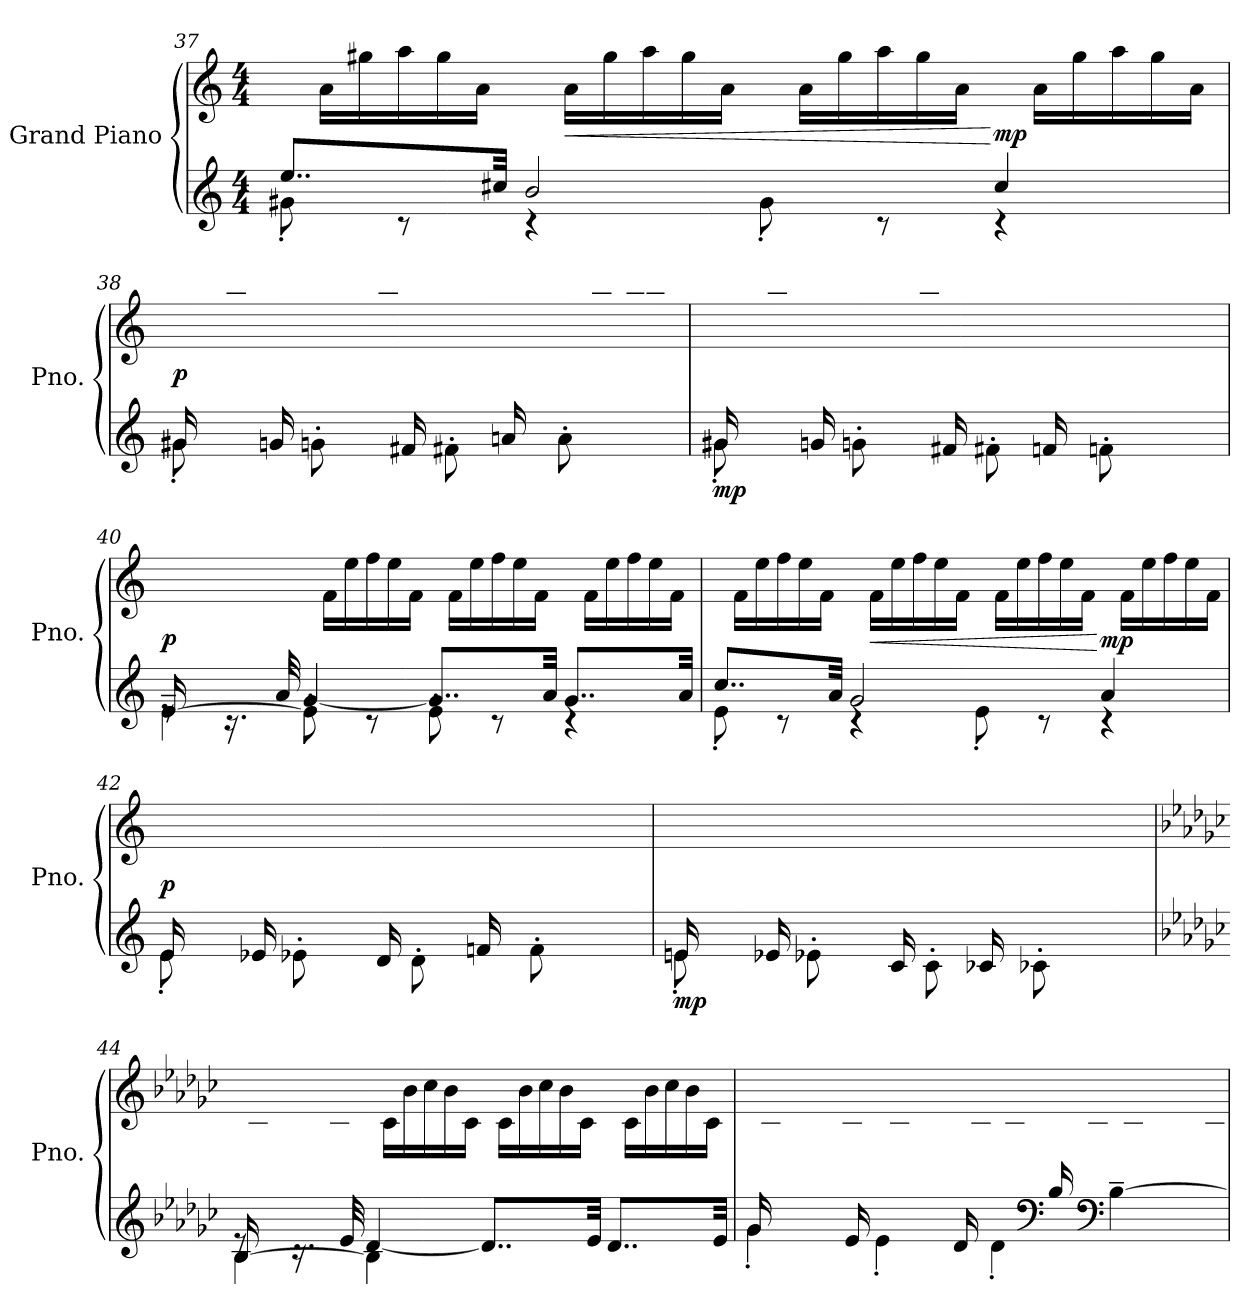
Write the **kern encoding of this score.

**kern	**kern	**dynam
*part1	*part1	*part1
*staff2	*staff1	*staff1/2
*I"Grand Piano	*	*
*I'Pno.	*	*
!!LO:PB:g=z
*clefG2	*clefG2	*
*k[]	*k[]	*
*M4/4	*M4/4	*
=37	=37	=37
*^	*	*
*	*	*Xtuplet	*
8..ee/L	8g#X'\	24ryy	.
.	.	24a\LL	.
.	.	24gg#X\	.
.	8rc	24aa\	.
.	.	24gg#\	.
.	.	24a\JJ	.
32cc#X/Jkk	.	.	.
2b/	4rc	24ryy	.
!	!	!	!LO:HP:b
.	.	24a\LL	<
.	.	24gg#\	.
.	.	24aa\	.
.	.	24gg#\	.
.	.	24a\JJ	.
.	8g#'\	24ryy	.
.	.	24a\LL	.
.	.	24gg#\	.
.	8rc	24aa\	.
.	.	24gg#\	.
.	.	24a\JJ	.
!	!	!	!LO:DY:n=1:b
4cc#/	4rc	24ryy	[ mp
.	.	24a\LL	.
.	.	24gg#\	.
.	.	24aa\	.
.	.	24gg#\	.
.	.	24a\JJ	.
=38	=38	=38	=38
*Xtuplet	*	*	*
!	!	!	!LO:DY:b
(>24g#X/LL	8g#X'\	24ryy	p
24%5ryy	.	24a\	.
.	.	24gg#X\	.
.	8ryy	24aa\	.
.	.	24gg#\	.
.	.	24a\JJ	.
24gn/LL	8gn'\	24ryy	.
24%5ryy	.	24a-X\	.
.	.	24ggn\	.
.	8ryy	24aa-X\	.
.	.	24gg\	.
.	.	24a-\JJ	.
24f#X/LL	8f#X'\	24ryy	.
24%5ryy	.	24g\	.
.	.	24ff#X\	.
.	8ryy	24gg\	.
.	.	24ff#\	.
.	.	24g\JJ	.
24an/LL	8a'\	24ryy	.
24%5ryy	.	24b-X\	.
.	.	24aan\	.
.	8ryy	24bb-X\	.
.	.	24aa\	.
.	.	24b-\JJ	.
!!LO:LB:g=z
=39	=39	=39	=39
!	!	!	!LO:DY:b=2
24g#X/LL	8g#X'\	24ryy	mp
24%5ryy	.	24a\	.
.	.	24gg#X\	.
.	8ryy	24aa\	.
.	.	24gg#\	.
.	.	24a\JJ	.
24gn/LL	8gn'\	24ryy	.
24%5ryy	.	24a-X\	.
.	.	24ggn\	.
.	8ryy	24aa-X\	.
.	.	24gg\	.
.	.	24a-\JJ	.
24f#X/LL	8f#X'\	24ryy	.
24%5ryy	.	24g\	.
.	.	24ff#X\	.
.	8ryy	24gg\	.
.	.	24ff#\	.
.	.	24g\JJ	.
24fn/LL	8fn'\	24ryy	.
24%5ryy	.	24g-X\	.
.	.	24ffn\	.
.	8ryy	24gg-X\	.
.	.	24ff\	.
.	.	24g-\JJ)	.
=40	=40	=40	=40
*	*^	*	*
!	!	!	!	!LO:DY:b
(>24e/LL	8re	[4e~\	24ryy	p
24%23ryy	.	.	24f\	.
.	.	.	24ee\	.
.	16.rc	.	24ff\	.
.	.	.	24ee\	.
.	.	.	24f\JJ	.
.	32a/	.	.	.
.	[4g/	8e'\]	24ryy	.
.	.	.	24f\LL	.
.	.	.	24ee\	.
.	.	8rc	24ff\	.
.	.	.	24ee\	.
.	.	.	24f\JJ	.
.	8..g/L]	8e'\	24ryy	.
.	.	.	24f\LL	.
.	.	.	24ee\	.
.	.	8rc	24ff\	.
.	.	.	24ee\	.
.	.	.	24f\JJ	.
.	32a/Jkk	.	.	.
.	8..g/L	4rc	24ryy	.
.	.	.	24f\LL	.
.	.	.	24ee\	.
.	.	.	24ff\	.
.	.	.	24ee\	.
.	.	.	24f\JJ	.
.	32a/Jkk	.	.	.
*	*v	*v	*	*
!!LO:LB:g=z
=41	=41	=41	=41
8..cc/L	8e'\	24ryy	.
.	.	24f\LL	.
.	.	24ee\	.
.	8rc	24ff\	.
.	.	24ee\	.
.	.	24f\JJ	.
32a/Jkk	.	.	.
2g/	4rc	24ryy	.
!	!	!	!LO:HP:b
.	.	24f\LL	<
.	.	24ee\	.
.	.	24ff\	.
.	.	24ee\	.
.	.	24f\JJ	.
.	8e'\	24ryy	.
.	.	24f\LL	.
.	.	24ee\	.
.	8rc	24ff\	.
.	.	24ee\	.
.	.	24f\JJ	.
!	!	!	!LO:DY:n=1:b
4a/	4rc	24ryy	[ mp
.	.	24f\LL	.
.	.	24ee\	.
.	.	24ff\	.
.	.	24ee\	.
.	.	24f\JJ)	.
=42	=42	=42	=42
!	!	!	!LO:DY:b
(>24e/LL	8e'\	24ryy	p
24%5ryy	.	24f\	.
.	.	24ee\	.
.	8ryy	24ff\	.
.	.	24ee\	.
.	.	24f\JJ	.
24e-X/LL	8e-X'\	24ryy	.
24%5ryy	.	24f-X\	.
.	.	24ee-X\	.
.	8ryy	24ff-X\	.
.	.	24ee-\	.
.	.	24f-\JJ	.
24d/LL	8d'\	24ryy	.
24%5ryy	.	24e-X\	.
.	.	24dd\	.
.	8ryy	24ee-X\	.
.	.	24dd\	.
.	.	24e-\JJ	.
24fn/LL	8f'\	24ryy	.
24%5ryy	.	24g-X\	.
.	.	24ffn\	.
.	8ryy	24gg-X\	.
.	.	24ff\	.
.	.	24g-\JJ	.
!!LO:LB:g=z
=43	=43	=43	=43
!	!	!	!LO:DY:b=2
24en/LL	8e'\	24ryy	mp
24%5ryy	.	24f\	.
.	.	24ee\	.
.	8ryy	24ff\	.
.	.	24ee\	.
.	.	24f\JJ	.
24e-X/LL	8e-X'\	24ryy	.
24%5ryy	.	24f-X\	.
.	.	24ee-X\	.
.	8ryy	24ff-X\	.
.	.	24ee-\	.
.	.	24f-\JJ	.
24c/LL	8c'\	24ryy	.
24%5ryy	.	24d\	.
.	.	24cc\	.
.	8ryy	24dd\	.
.	.	24cc\	.
.	.	24d\JJ	.
24c-X/LL	8c-X'\	24ryy	.
24%5ryy	.	24d-X\	.
.	.	24cc-X\	.
.	8ryy	24dd-X\	.
.	.	24cc-\	.
.	.	24d-\JJ)	.
*v	*v	*	*
=44	=44	=44
*k[b-e-a-d-g-c-]	*k[b-e-a-d-g-c-]	*
*^	*	*
*	*^	*	*
!	!	!	!	!LO:DY:b
!	!	!	!	!LO:DY:n=1:b
24B-/LL	8re	[4B-\	24ryy	other-dynamics p
24%23ryy	.	.	24c-\	.
.	.	.	24b-\	.
.	16.rc	.	24cc-\	.
.	.	.	24b-\	.
.	.	.	24c-\JJ	.
.	32e-/	.	.	.
.	[4d-/	4B-\]	24ryy	.
.	.	.	24c-\LL	.
.	.	.	24b-\	.
.	.	.	24cc-\	.
.	.	.	24b-\	.
.	.	.	24c-\JJ	.
.	8..d-/L]	2ryy	24ryy	.
.	.	.	24c-\LL	.
.	.	.	24b-\	.
.	.	.	24cc-\	.
.	.	.	24b-\	.
.	.	.	24c-\JJ	.
.	32e-/Jkk	.	.	.
.	8..d-/L	.	24ryy	.
.	.	.	24c-\LL	.
.	.	.	24b-\	.
.	.	.	24cc-\	.
.	.	.	24b-\	.
.	.	.	24c-\JJ	.
.	32e-/Jkk	.	.	.
*	*v	*v	*	*
!!LO:LB:g=z
=45	=45	=45	=45
(>24g-/LL	4g-'\	24ryy	.
24%5ryy	.	24c-\	.
.	.	24b-\	.
.	.	24cc-\	.
.	.	24b-\	.
.	.	24c-\JJ	.
24e-/LL	4e-'\	24ryy	.
24%5ryy	.	24c-\	.
.	.	24b-\	.
.	.	24cc-\	.
.	.	24b-\	.
.	.	24c-\JJ	.
24d-/LL	4d-'\	24ryy	.
24%5ryy	.	24c-\	.
.	.	24b-\	.
.	.	24cc-\	.
.	.	24b-\	.
.	.	24c-\JJ	.
*clefF4	*	*	*
24B-/LL	[4B-~\	24ryy	.
24%5ryy	.	24c-\	.
.	.	24b-\	.
.	.	24cc-\	.
.	.	24b-\	.
.	.	24c-\JJ)	.
*v	*v	*	*
=	=	=
*-	*-	*-
